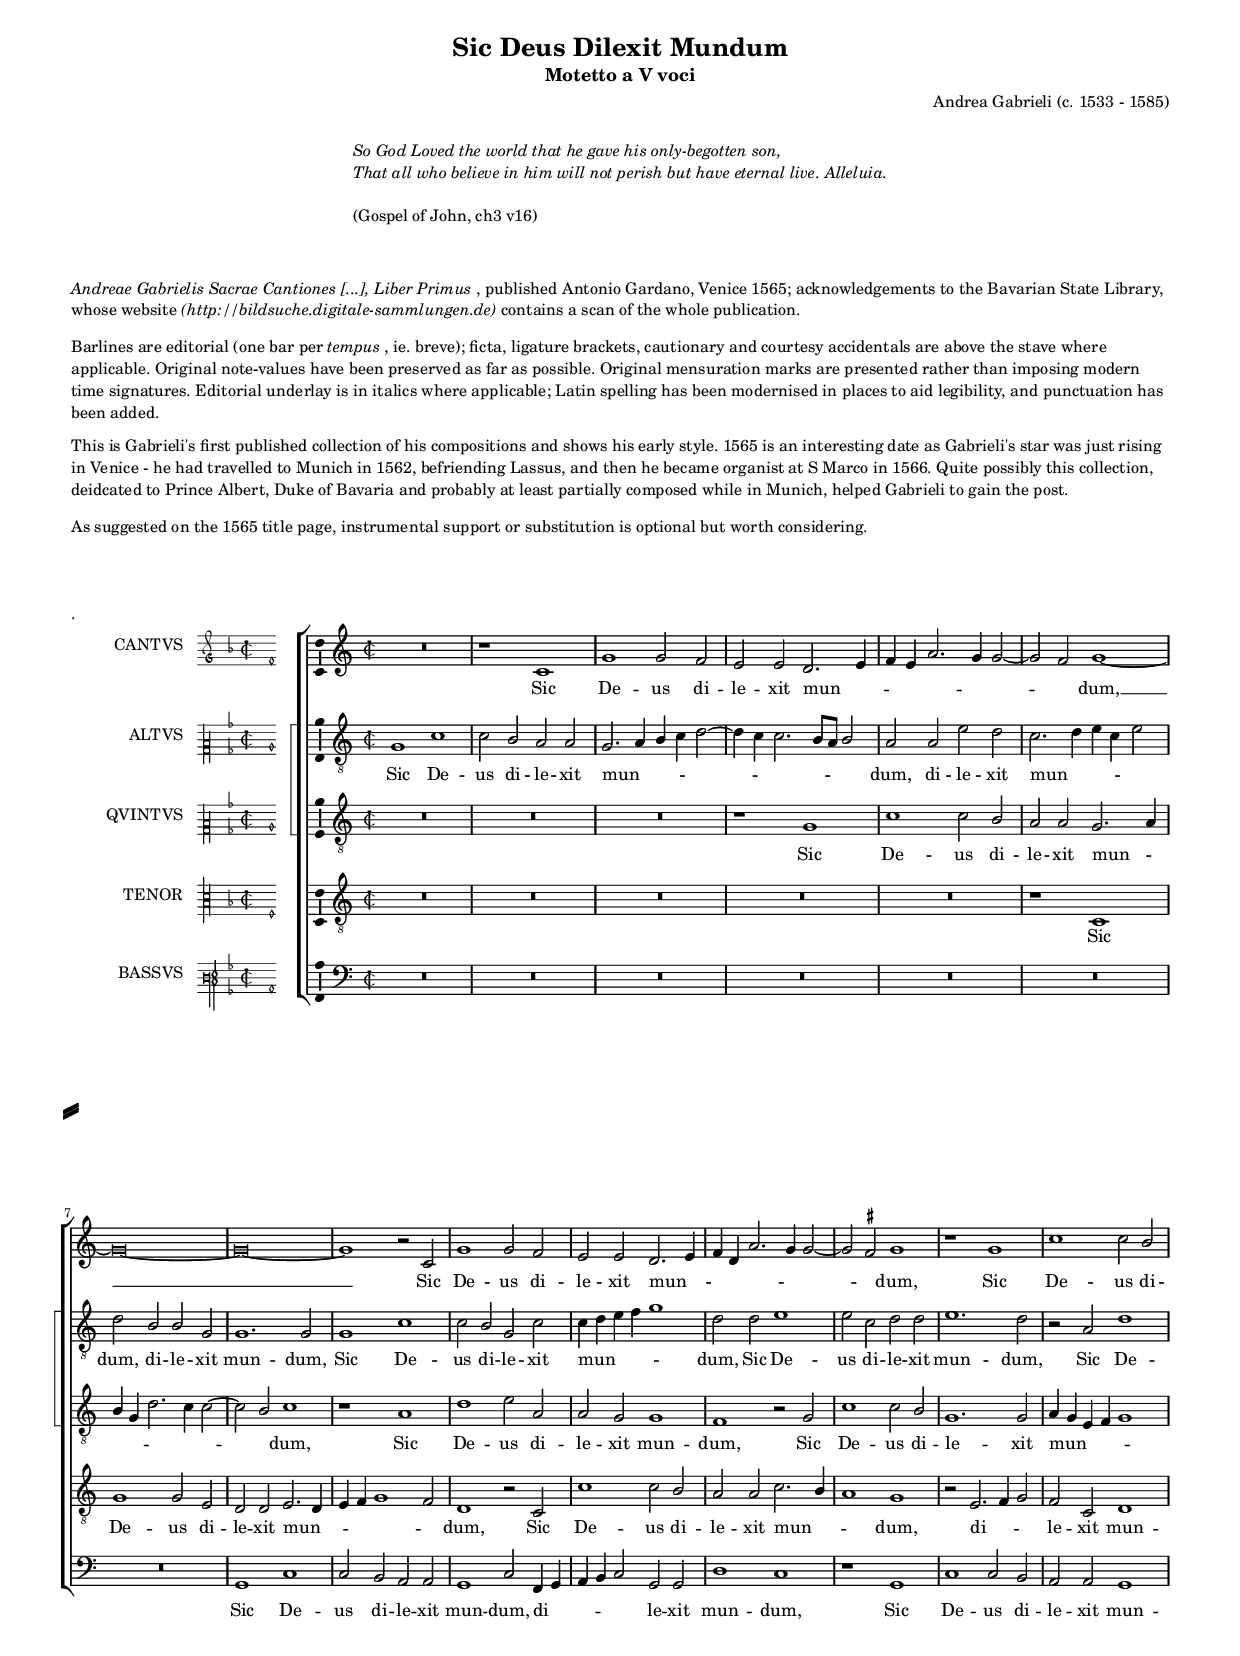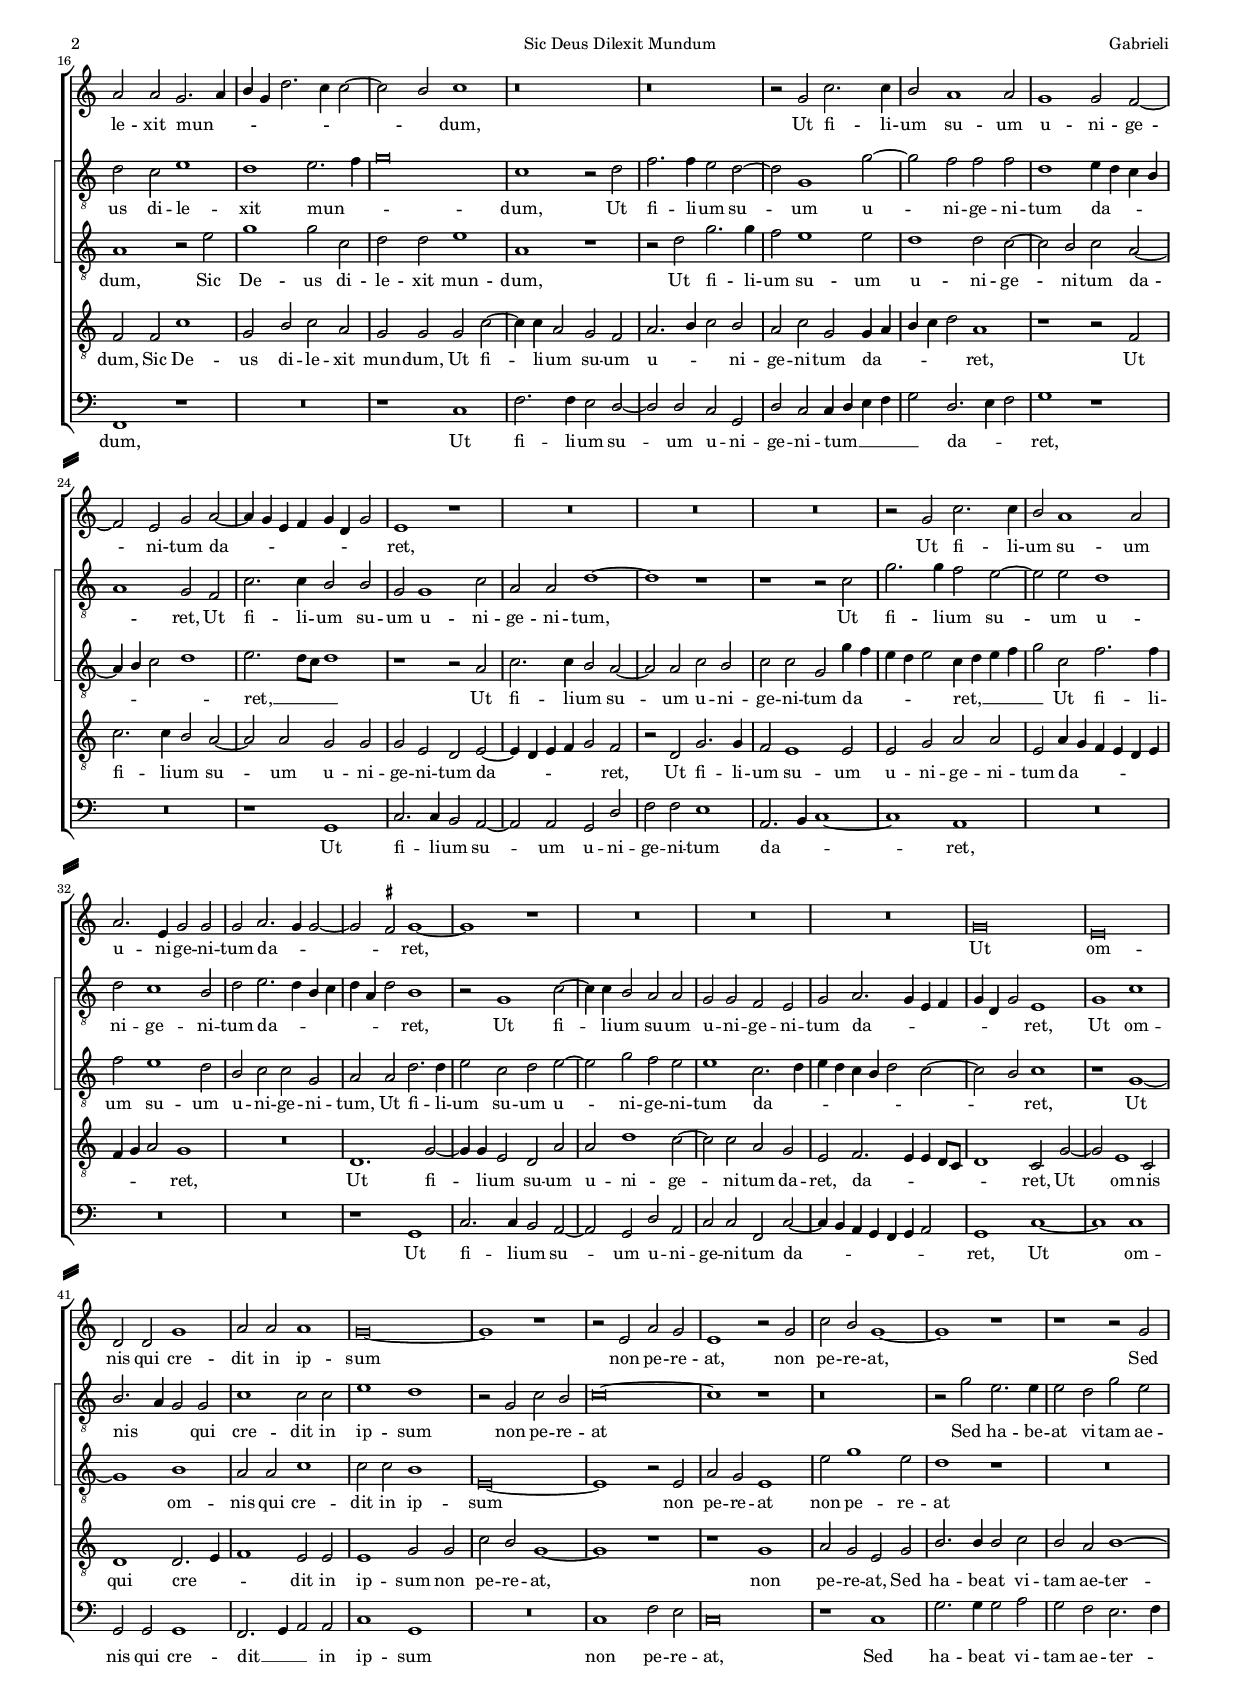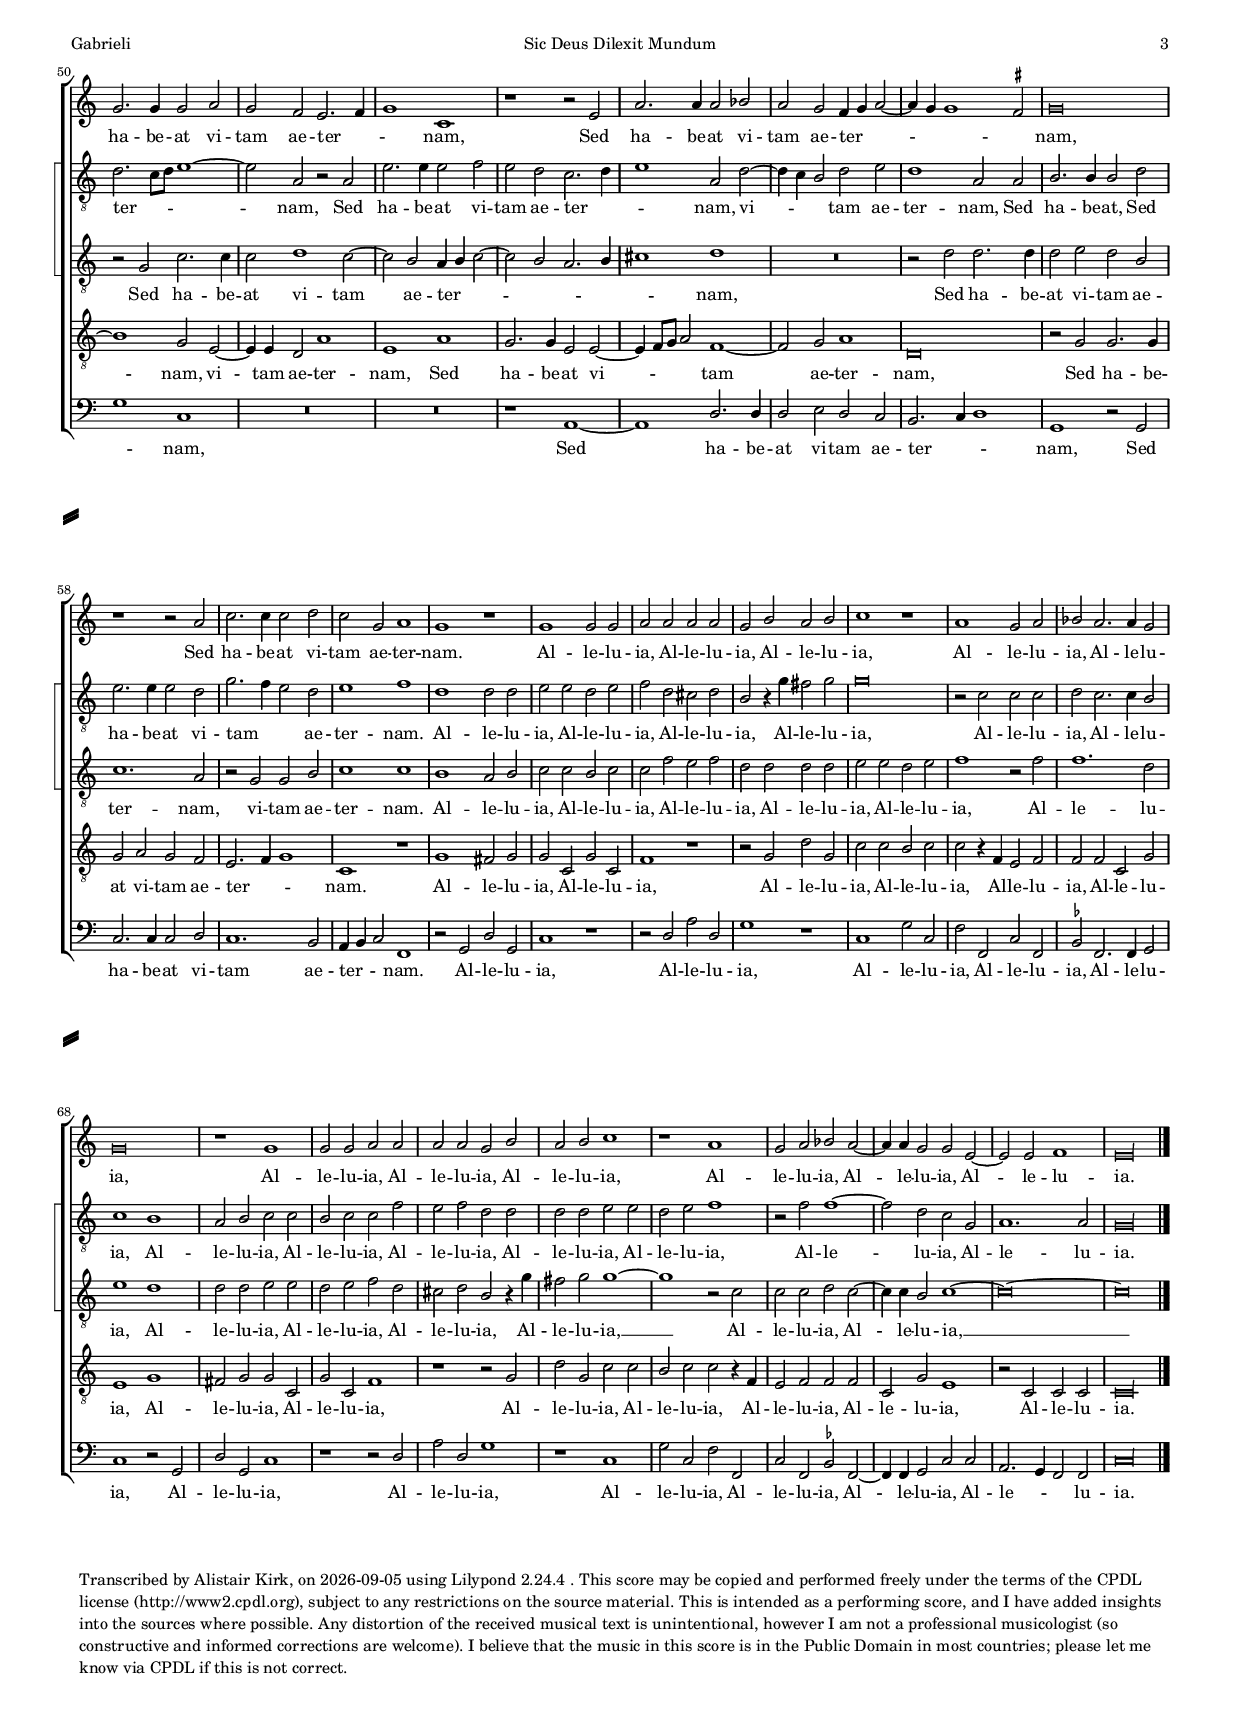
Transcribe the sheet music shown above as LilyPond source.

%
%  Alistair Kirk's Lilypond Template for Polyphonic Music - last revised 2018-09-03.
%
%
%  If you can't be bothered to learn how to use lilypond properly (fair enough) then you can still easily make many
%  commonly-needed changes to this score - including transposition, clefs, music size, titles etc etc - using my
%  easy online guide at https://guidallambert.github.io/MusicEditing/EasyLilypondCustomisation.html
%
%  Best edited using Frescobaldi!  Get it from frescobaldi.org - a highly recommended
%  Lilypond editor.  (I also highly recommend VSCode with its Git integration for version controlling.)
%


%%%%%%%%%%%%%%%%%%
% 1 - Description of this score
%%%%%%%%%%%%%%%%%%

%%% 1A - paper layout
%

#(set-default-paper-size "a4")
#(set-global-staff-size 14)
\paper {
        left-margin   = 12\mm
        right-margin   = 12\mm
        top-margin    = 10\mm
        bottom-margin = 10\mm
}

%%% 1B - titles
%

\header {
	title = "Sic Deus Dilexit Mundum"
	subtitle = "Motetto a V voci"
	% poet = ""
	% subsubtitle = "VIII Vocum"
	% arranger = ""
	composer = "Andrea Gabrieli (c. 1533 - 1585)"
	% opus=""
}

hcomposer = "Gabrieli"
htitle = "Sic Deus Dilexit Mundum"

%%% 1C - Transposition of the whole score.
%
% This works relative to c.
%  Ie. To keep the original pitch leave this as 'c' (without quotes).
% To transpose the whole score up a tone set to 'd'.  For down a tone, set to 'bes,' (note the comma) etc
%  Everything is transposed, including key signatures etc (but prefatory staves are not affected).

TranspositionInterval = g,



%%% 1D - clefs and stave labels
%

StaveAClef =  "treble"
StaveALabel =  "CANTVS"

StaveBClef =  "treble_8"
StaveBLabel =  "ALTVS"

StaveCClef =  "treble_8"
StaveCLabel =  "QVINTVS"

StaveDClef =  "treble_8"
StaveDLabel =  "TENOR"

StaveEClef =   "bass"
StaveELabel =   "BASSVS"

StaveFClef =  "treble_8"
StaveFLabel =   "Altus"

StaveGClef =   "treble_8"
StaveGLabel =   "Tenor"

StaveHClef =   "bass"
StaveHLabel =   "Bassus"

%%% 1E - key and time signature
%

gkeysig = {\key f \major}  %  Nb.  don't need to change this even if transposing - see above
global = {
	\time 2/1  %nb this might be overridden elsewhere (actually thinking of getting rid of it here...
	\gkeysig
        \override Score.MetronomeMark #'transparent = ##t
}

%%%1f  - What sound and tempo to use for the output MIDI file
%

% Tempo:
% Set the first number in the line below to set the playback speed.
% The number controls the length of the semibreve (which is the
% tactus of most 16th century polyphony written in tempus imperfectum)
% Suggest something in the range of 35 (very slow) to 65 (very fast).
% 45 is my default.

midiTactus = #(ly:make-moment 55 1)

% Playback sound:
% I think ocarina sounds a bit like a chamber organ on most General MIDI
% soundbanks, and annoys me the least of all the various terrible options,
% but suit yourself!
% "recorder" may also be useful on your computer??

MidiPlaybackSound = "ocarina"


%%%%%%%%%%%%%%%%%%
% 2 - Generic 'technical' settings (shouldn't usually need to change any of these unless personal preference suggests otherwise)
%%%%%%%%%%%%%%%%%%

\layout {
	\context {
		\Voice
			\remove "Note_heads_engraver"
			\consists "Completion_heads_engraver"
			\override NoteHead #'style = #'baroque

                         % These two go together!
                         \override Slur #'transparent = ##t
                         \override AccidentalSuggestion #'avoid-slur = #'inside  % Doesm't seem to help (in that ficta are shown way outside the stave when theres a slur) but does at least suppress all the error messages in the log file!


			\remove "Rest_engraver"
			\consists "Completion_rest_engraver"
                        \override Stem #'neutral-direction = #up

	}
	\context {
		\Staff
			\consists Ambitus_engraver
                        %% \override Stem #'thickness = #0.9
                        \RemoveEmptyStaves
	}
        \context {
                \StaffGroup
                        \consists "Separating_line_group_engraver"
	}
        \context {
                 \Score
                          \override BarNumber #'padding = #1.5
                          %\override BarNumber #'font-size = #1
                          %\override BarLine #'transparent = ##t	%% Uncomment for Mensurstriche (also change from ChoirStaff to Staffgroup and comment out completion_heads_engraver etc
                          %\override BarLine #'hair-thickness = #0.9   %% Example of how to manipulate barlines
        }
        \context {
                \Lyrics
                       %\override LyricText #'font-size = #1.2
                       %\override LyricText #'whiteout = ##t		% Might help with mensurstriche
                       %\override LyricExtender #'whiteout = ##t	% Might help with mensurstriche
                       %\override LyricHyphen #'whiteout = ##t		% Might help with mensurstriche
	}
}
\paper {
	ragged-last-bottom = ##f
  	ragged-bottom = ##f
	system-separator-markup = \slashSeparator
        evenHeaderMarkup=\markup  \fill-line { \fromproperty #'page:page-number-string \htitle \hcomposer }
	oddHeaderMarkup= \markup  \fill-line { \on-the-fly #not-first-page \hcomposer \on-the-fly #not-first-page \htitle \on-the-fly #not-first-page \fromproperty #'page:page-number-string }
         top-system-spacing #'basic-distance = #7    % Top stave is a bit too close to the page headers.
         % systems-per-page = 3  	% Lilypond rarely needs forcing like this...
         %  system-count = 13   	% ditto
         % page-count = 8    		% ditto
}




%%% The main musical content is in the two linked files below:



%%%%%%%%%%%%%%%%%%
% Some useful definitions for early music
%%%%%%%%%%%%%%%%%%

italicas=\override LyricText #'font-shape = #'italic
rectas=\override LyricText #'font-shape = #'upright
ss=\once \set suggestAccidentals = ##t
ficta = \once \set suggestAccidentals = ##t
date = #(strftime "%Y-%m-%d" (localtime (current-time)))
%m0 = \melismaEnd
%m1 = \melisma

%% Defining graphics for unusual mensural time signatures!
#(
  define ((double-time-signature2 glyph a) grob) (
       grob-interpret-markup grob (
          markup  (
            #:line ( #:musicglyph glyph #:number #:vcenter a )
          )
       )
  )
)
#(
  define ((double-time-signature3 glyph a b) grob) (
       grob-interpret-markup grob (
          markup  (
            #:line ( #:musicglyph glyph #:vcenter #:column (a b) )
          )
       )
  )
)
#(
  define ((custom-time-signature glyph) grob) (
       grob-interpret-markup grob (
          markup  (
            #:line ( #:musicglyph glyph)
          )
       )
  )
)


%%%%%%%%%%%%%%%%%%
% 3 - Score content: notes
%%%%%%%%%%%%%%%%%%

%\language "english"

StaveANotes = {

  % clef c1  % tweak / uncomment for debugging - this should override the clef in the score block

  \override Score.TimeSignature.stencil =
    #(custom-time-signature "timesig.mensural22")
  \time 2/1

  %\mark \markup \italic {"Prima Pars"}

  %\override Score.TimeSignature.stencil =
  %   #(double-time-signature2 "timesig.mensural98" "3")
  % \time 3/2

	R\breve r1
		f'1 c''1 c''2 bes'2 a'2 a'2 g'2.( a'4 bes'4 a'4 d''2. c''4 c''1 bes'2) c''\longa.
	r2	f'2 c''1 c''2 bes'2 a'2 a'2 g'2.( a'4 bes'4 g'4 d''2. c''4 c''1 \ficta b'2) c''1
	r1	c''1 f''1 f''2 e''2 d''2 d''2 c''2.( d''4 e''4 c''4 g''2. f''4 f''1 e''2) f''1
	r\longa r2
		c''2 f''2. f''4 e''2 d''1 d''2 c''1 c''2 bes'1 a'2 c''2 d''2.( c''4 a'4 bes'4 c''4 g'4 c''2) a'1
	r1 R\longa R\breve r2
		c''2 f''2. f''4 e''2 d''1 d''2 d''2. a'4 c''2 c''2 c''2 d''2.( c''4 c''1 \ficta b'2) c''\breve
	r1 R\breve R\longa
		c''\breve a'\breve g'2 g'2 c''1 d''2 d''2 d''1 c''\breve.
	r1 r2	a'2 d''2 c''2 a'1
	r2	c''2 f''2 e''2 c''\breve
	r1 r1 r2
		c''2 c''2. c''4 c''2 d''2 c''2 bes'2 a'2.( bes'4 c''1) f'1
	r1 r2	a'2 d''2. d''4 d''2 ees''2 d''2 c''2 bes'4( c''4 d''2. c''4 c''1 \ficta b'2) c''\breve
	r1 r2	d''2 f''2. f''4 f''2 g''2 f''2 c''2 d''1 c''1
	r1	c''1 c''2 c''2 d''2 d''2 d''2 d''2 c''2 e''2 d''2 e''2 f''1
	r1	d''1 c''2 d''2 ees''2 d''2. d''4 c''2 c''\breve
	r1 	c''1 c''2 c''2 d''2 d''2 d''2 d''2 c''2 e''2 d''2 e''2 f''1
	r1	d''1 c''2 d''2 ees''2 d''2. d''4 c''2 c''2 a'1 a'2 bes'1 a'\maxima*1/4

  % \cadenzaOn

  %  b'\maxima*1/4
    \bar "|."
  %\cadenzaOff


}
StaveBNotes = {

  % clef c3  % tweak / uncomment for debugging - this should override the clef in the score block

    		c'1 f'1 f'2 e'2 d'2 d'2 c'2.( d'4 e'4 f'4 g'2. f'4 f'2.( e'8 d'8 e'2) d'2
		d'2 a'2 g'2 f'2.( g'4 a'4 f'4 a'2) g'2
		e'2 e'2 c'2 c'1. c'2
		c'1 f'1 f'2 e'2 c'2 f'2 f'4( g'4 a'4 bes'4 c''1) g'2
		g'2 a'1 a'2 f'2 g'2 g'2 a'1. g'2
	r2	d'2 g'1 g'2 f'2 a'1 g'1 a'2.( bes'4 c''\breve) f'1
	r2	g'2 bes'2. bes'4 a'2 g'1 c'1 c''1 bes'2 bes'2 bes'2 g'1 a'4( g'4 f'4 e'4 d'1) c'2
		bes2 f'2. f'4 e'2 e'2 c'2 c'1 f'2 d'2 d'2 g'\breve
	r\breve r2
		f'2 c''2. c''4 bes'2 a'1 a'2 g'1 g'2 f'1 e'2 g'2 a'2.( g'4 e'4 f'4 g'4 d'4 g'2) e'1
	r2	c'1 f'2. f'4 e'2 d'2 d'2 c'2 c'2 bes2 a2 c'2 d'2.( c'4 a4 bes4 c'4 g4 c'2) a1
		c'1 f'1 e'2.( d'4 c'2) c'2 f'1 f'2 f'2 a'1 g'1
	r2	c'2 f'2 e'2 f'\breve.
	r1 r\breve r2
		c''2 a'2. a'4 a'2 g'2 c''2 a'2 g'2.( f'8 g'8 a'1.) d'2
	r2	d'2 a'2. a'4 a'2 bes'2 a'2 g'2 f'2.( g'4 a'1) d'2
		g'2.( f'4 e'2) g'2 a'2 g'1 d'2
		d'2 e'2. e'4 e'2
		g'2 a'2. a'4 a'2 g'2 c''2.( bes'4 a'2) g'2 a'1 bes'1
		g'1 g'2 g'2 a'2 a'2 g'2 a'2 bes'2 g'2 fis'2 g'2 e'2
	r4	c''4 b'2 c''2 c''\breve
	r2	f'2 f'2 f'2 g'2 f'2. f'4 e'2 f'1
		e'1 d'2 e'2 f'2 f'2 e'2 f'2 f'2
		bes'2 a'2 bes'2 g'2 g'2 g'2 g'2 a'2
		a'2 g'2 a'2 bes'1
	r2	bes'2 bes'1. g'2 f'2
		c'2 d'1. d'2 c'\maxima*1/4

}
StaveDNotes = {

  % clef c4  % tweak / uncomment for debugging - this should override the clef in the score block
  	R\longa R\longa R\breve r1
		f1 c'1 c'2  a2 g2 g2 a2.( g4 a4 bes4 c'1 bes2) g1
	r2	f2 f'1 f'2 e'2 d'2 d'2 f'2.( e'4 d'1) c'1
	r2	a2.( bes4 c'2) bes2 f2 g1 bes2
		bes2 f'1 c'2 e'2 f'2 d'2 c'2 c'2
		c'2 f'2. f'4 d'2 c'2 bes2 d'2.( e'4 f'2) e'2 d'2 f'2 c'2 c'4( d'4 e'4 f'4 g'2) d'1
	r1 r2	bes2 f'2. f'4 e'2 d'1 d'2 c'2 c'2 c'2 a2 g2 a2.( g4 a4 bes4 c'2) bes2
	r2	g2 c'2. c'4 bes2 a1 a2 a2 c'2 d'2 d'2 a2 d'4( c'4 bes4 a4 g4 a4 bes4 c'4 d'2) c'1
	R\breve
		g1. c'2. c'4 a2 g2 d'2 d'2 g'1 f'1 f'2 d'2 c'2 a2
		bes2.( a4 a4 g8 f8 g1) f2
		c'1 a1 f2 g1 g2.( a4 bes1) a2 a2 a1 c'2 c'2 f'2 e'2 c'\breve
	r\breve
		c'1 d'2 c'2 a2
		c'2 e'2. e'4 e'2 f'2 e'2 d'2 e'\breve c'2
		a2. a4 g2 d'1 a1
		d'1 c'2. c'4 a2 a2.( bes8 c'8 d'2) bes1. c'2 d'1 g\breve
	r2	c'2 c'2. c'4 c'2 d'2 c'2 bes2 a2.( bes4 c'1) f1
	r1	c'1 b2 c'2 c'2 f2 c'2 f2 bes1
	r1 r2	c'2 g'2 c'2 f'2 f'2 e'2 f'2 f'2
	r4	bes4 a2 bes2 bes2 bes2 f2 c'2 a1
		c'1 b2 c'2 c'2 f2 c'2 f2 bes1
	r1 r2	c'2 g'2 c'2 f'2 f'2 e'2 f'2 f'2
        r4	bes4 a2 bes2 bes2 bes2 f2 c'2 a1
	r2	f2 f2 f2 f\maxima*1/4

}
StaveCNotes = {

  % clef c4  % tweak / uncomment for debugging - this should override the clef in the score block

  	R\longa R\breve r1
		c'1 f'1 f'2 e'2 d'2 d'2 c'2.( d'4 e'4 c'4 g'2. f'4 f'1 e'2) f'1
	r1	d'1 g'1 a'2 d'2 d'2 c'2 c'1 bes1
	r2	c'2 f'1 f'2 e'2 c'1. c'2 d'4( c'4 a4 bes4 c'1) d'1
	r2	a'2 c''1 c''2 f'2 g'2 g'2 a'1 d'1
	r1 r2	g'2 c''2. c''4 bes'2 a'1 a'2 g'1 g'2 f'1 e'2 f'2 d'2.( e'4 f'2 g'1) a'2.( g'8 f'8 g'1)
	r1 r2	d'2 f'2. f'4 e'2 d'1 d'2 f'2 e'2 f'2 f'2 c'2 c''4( bes'4 a'4 g'4 a'2) f'4( g'4 a'4 bes'4 c''2)
		f'2 bes'2. bes'4 bes'2 a'1 g'2 e'2 f'2 f'2 c'2 d'2
		d'2 g'2. g'4 a'2 f'2 g'2 a'1 c''2 bes'2 a'2 a'1 f'2.( g'4 a'4 g'4 f'4 e'4 g'2 f'1 e'2) f'1
	r1	c'\breve e'1 d'2 d'2 f'1 f'2 f'2 e'1 a\breve.
	r2	a2 d'2 c'2 a1 a'2 c''1 a'2 g'1
	r1 R\breve r2
		c'2   f'2. f'4 f'2 g'1 f'1 e'2 d'4( e'4 f'1 e'2 d'2. e'4 fis'1) g'1
	R\breve r2
		g'2 g'2. g'4 g'2 a'2 g'2 e'2 f'1. d'2
	r2	c'2 c'2 e'2 f'1 f'1
		e'1 d'2 e'2 f'2 f'2 e'2 f'2 f'2 bes'2 a'2 bes'2 g'2
		g'2 g'2 g'2 a'2 a'2 g'2 a'2 bes'1
	r2	bes'2 bes'1. g'2 a'1 g'1 g'2 g'2 a'2
		a'2 g'2 a'2 bes'2 g'2 fis'2 g'2 e'2
	r4	c''4 b'2 c''2 c''\breve
	r2	f'2 f'2 f'2 g'2 f'2. f'4 e'2 f'1~ f'\maxima*1/2
}
StaveENotes = {
	R\longa R\longa R\longa R\breve
		c1 f1 f2 e2 d2 d2 c1 f2 bes,4( c4 d4 e4 f2) c2 c2 g1 f1
	r1	c1 f1 f2 e2 d2 d2 c1 bes,1
	r1 R\breve r1
		f1 bes2. bes4 a2 g1 g2 f2 c2 g2 f2 f4( g4 a4 bes4 c'2) g2.( a4 bes2) c'1
	r1 R\breve r1
		c1 f2. f4 e2 d1 d2 c2 g2 bes2 bes2 a1 d2.( e4 f\breve)d1
	R\longa R\breve r1
		c1 f2. f4 e2 d1 c2 g2 d2 f2 f2 bes,2 f2.( e4 d4 c4 bes,4 c4 d2) c1
		f\breve f1 c2 c2 c1 bes,2.( c4 d2) d2 f1 c1
	R\breve
		f1 bes2 a2 f\breve
	r1	f1 c'2. c'4 c'2 d'2 c'2 bes2 a2.( bes4 c'1) f1
	R\longa r1
		d\breve	g2. g4 g2 a2 g2 f2 e2.( f4 g1) c1
	r2	c2 f2. f4 f2 g2 f1. e2 d4( e4 f2) bes,1
	% Alleluia
	r2	c2 g2 c2 f1
	r1 r2	g2 d'2 g2 c'1
	r1	f1 c'2 f2 bes2 bes,2 f2 bes,2 \ficta ees2 bes,2. bes,4 c2 f1
	r2	c2 g2 c2 f1
	r1 r2	g2 d'2 g2 c'1
	r1	f1 c'2 f2 bes2 bes,2 f2 bes,2 \ficta ees2 bes,2. bes,4 c2 f2
		f2 d2.( c4 bes,2) bes,2 f\maxima*1/4


}
StaveFNotes = { bes }
StaveGNotes = { bes }
StaveHNotes = { bes }

% Convenient overrides - comment and uncomment to add and remove staves for quick debugging / rendering purposes:
% StaveANotes = {  }
% StaveBNotes = {  }
% StaveCNotes = {  }
% StaveDNotes = {  }
% StaveENotes = {  }
% StaveFNotes = {  }
% StaveGNotes = {  }
% StaveHNotes = {  }

%%%%%%%%%%%%%%%%%%
% 4 - Score content: text / lyrics
%%%%%%%%%%%%%%%%%%

StaveALyrics = \lyricmode {
	Sic De -- us di -- le -- xit mun -- dum, __
	Sic De -- us di -- le -- xit mun -- dum,
	Sic De -- us di -- le -- xit mun -- dum,
	Ut fi -- li -- um su -- um u -- ni -- ge -- ni -- tum da -- ret,
	Ut fi -- li -- um su -- um u -- ni -- ge -- ni -- tum da -- ret,
	Ut om -- nis qui cre -- dit in ip -- sum non pe -- re -- at,
		non pe -- re -- at,
	Sed ha -- be -- at vi -- tam ae -- ter -- nam,
	Sed ha -- be -- at vi -- tam ae -- ter -- nam,
	Sed ha -- be -- at vi -- tam ae -- ter -- nam.
	Al -- le -- lu -- ia, Al -- le -- lu -- ia,
	Al -- le -- lu -- ia, Al -- le -- lu -- ia,
	Al -- le -- lu -- ia, Al -- le -- lu -- ia,
	Al -- le -- lu -- ia, Al -- le -- lu -- ia,
	Al -- le -- lu -- ia, Al -- le -- lu -- ia,
	Al -- le -- lu -- ia.
}
StaveBLyrics = \lyricmode {
	Sic De -- us di -- le -- xit mun -- dum,
		di -- le -- xit mun -- dum,
		di -- le -- xit mun -- dum,
		Sic De -- us di -- le -- xit mun -- dum,
		Sic De -- us di -- le -- xit mun -- dum,
		Sic De -- us di -- le -- xit mun -- dum,
	Ut fi -- li -- um su -- um u -- ni -- ge -- ni -- tum da -- ret,
		Ut fi -- li -- um su -- um u -- ni -- ge -- ni -- tum,
		Ut fi -- li -- um su -- um u -- ni -- ge -- ni -- tum da -- ret,
		Ut fi -- li -- um su -- um u -- ni -- ge -- ni -- tum da -- ret,
	Ut om -- nis qui cre -- dit in ip -- sum non pe -- re -- at
	Sed ha -- be -- at vi -- tam ae -- ter -- nam,
		Sed ha -- be -- at vi -- tam ae -- ter -- nam,
		vi -- tam ae -- ter -- nam,
		Sed ha -- be -- at,
		Sed ha -- be -- at vi -- tam ae -- ter -- nam.
	Al -- le -- lu -- ia, 	Al -- le -- lu -- ia,
	        Al -- le -- lu -- ia, 	Al -- le -- lu -- ia,
	        Al -- le -- lu -- ia, 	Al -- le -- lu -- ia,
	        Al -- le -- lu -- ia, 	Al -- le -- lu -- ia,
	        Al -- le -- lu -- ia, 	Al -- le -- lu -- ia,
	        Al -- le -- lu -- ia, 	Al -- le -- lu -- ia,
	        Al -- le -- lu -- ia.
}
StaveDLyrics = \lyricmode {
  	Sic De -- us di -- le -- xit mun -- dum,
		Sic De -- us di -- le -- xit mun -- dum,
		di -- le -- xit mun -- dum,
		Sic De -- us di -- le -- xit mun -- dum,
	Ut fi -- li -- um su -- um u -- ni -- ge -- ni -- tum da -- ret,
		Ut fi -- li -- um su -- um u -- ni -- ge -- ni -- tum da -- ret,
		Ut fi -- li -- um su -- um u -- ni -- ge -- ni -- tum da -- ret,
		Ut fi -- li -- um su -- um u -- ni -- ge -- ni -- tum da -- ret,
                da -- ret,
	Ut om -- nis qui cre -- dit in ip -- sum non pe -- re -- at,
		non pe -- re -- at,
	Sed ha -- be -- at vi -- tam ae -- ter -- nam,
		vi -- tam ae -- ter -- nam,
		Sed ha -- be -- at vi -- tam ae -- ter -- nam,
		Sed ha -- be -- at vi -- tam ae -- ter -- nam.
	Al -- le -- lu -- ia, 	Al -- le -- lu -- ia,
	Al -- le -- lu -- ia, 	Al -- le -- lu -- ia,
	Al -- le -- lu -- ia, 	Al -- le -- lu -- ia,
	Al -- le -- lu -- ia, 	Al -- le -- lu -- ia,
	Al -- le -- lu -- ia, 	Al -- le -- lu -- ia,
	Al -- le -- lu -- ia, 	Al -- le -- lu -- ia,
	Al -- le -- lu -- ia.

}
StaveCLyrics = \lyricmode {
  	Sic De -- us di -- le -- xit mun -- dum,
		Sic De -- us di -- le -- xit mun -- dum,
		Sic De -- us di -- le -- xit mun -- dum,
		Sic De -- us di -- le -- xit mun -- dum,
	Ut fi -- li -- um su -- um u -- ni -- ge -- ni -- tum da -- ret, __
	        Ut fi -- li -- um su -- um u -- ni -- ge -- ni -- tum da -- ret, __
		Ut fi -- li -- um su -- um u -- ni -- ge -- ni -- tum,
		Ut fi -- li -- um su -- um u -- ni -- ge -- ni -- tum da -- ret,
	Ut om -- nis qui cre -- dit in ip -- sum non pe -- re -- at
		non pe -- re -- at
	Sed ha -- be -- at vi -- tam ae -- ter -- nam,
		Sed ha -- be -- at vi -- tam ae -- ter -- nam,
		vi -- tam ae -- ter -- nam.
	Al -- le -- lu -- ia, 	Al -- le -- lu -- ia,
	        Al -- le -- lu -- ia, 	Al -- le -- lu -- ia,
	        Al -- le -- lu -- ia, 	Al -- le -- lu -- ia,
	        Al -- le -- lu -- ia, 	Al -- le -- lu -- ia,
	        Al -- le -- lu -- ia, 	Al -- le -- lu -- ia, __
	        Al -- le -- lu -- ia, 	Al -- le -- lu -- ia, __
	        Al -- le -- lu -- ia, 	Al -- le -- lu -- ia.

}
StaveELyrics = \lyricmode {
  	Sic De -- us di -- le -- xit mun -- dum,
		di -- le -- xit mun -- dum,
		Sic De -- us di -- le -- xit mun -- dum,
	Ut fi -- li -- um su -- um u -- ni -- ge -- ni -- tum __ da -- ret,
		Ut fi -- li -- um su -- um u -- ni -- ge -- ni -- tum da -- ret,
		Ut fi -- li -- um su -- um u -- ni -- ge -- ni -- tum da -- ret,
	Ut om -- nis qui cre -- dit __ in ip -- sum non pe -- re -- at,
	Sed ha -- be -- at vi -- tam ae -- ter -- nam,
		Sed ha -- be -- at vi -- tam ae -- ter -- nam,
		Sed ha -- be -- at vi -- tam ae -- ter -- nam.
	Al -- le -- lu -- ia, 	Al -- le -- lu -- ia,
	Al -- le -- lu -- ia, 	Al -- le -- lu -- ia,
	Al -- le -- lu -- ia, 	Al -- le -- lu -- ia,
	Al -- le -- lu -- ia, 	Al -- le -- lu -- ia,
	Al -- le -- lu -- ia, 	Al -- le -- lu -- ia,
	Al -- le -- lu -- ia.

}
StaveFLyrics = \lyricmode { A }
StaveGLyrics = \lyricmode { A }

 % Tanslation and attribution of text
 \markup {
        \vspace #1
	\fill-line {
		\column {
      \vspace #1
			\line { \italic { So God Loved the world that he gave his only-begotten son, } }
			\line { \italic { That all who  believe in him will not perish but have eternal live.  Alleluia. } }

			\vspace #1
			\line { (Gospel of John, ch3 v16) }


		}
	}
}


%%%%%%%%%%%%%%%%%%
% 5 - Editorial content, including prefatory stave / incipit settings and notes
%%%%%%%%%%%%%%%%%%

 %  Should very rarely need to be touched once a given piece has been typeset

% 5a Editorial method and comments
\markup {
    \vspace #3
    \column {
          %\wordwrap  { \italic { Music source and editorial comments go here.} }

          \wordwrap  {
              \italic {Andreae Gabrielis Sacrae Cantiones [...], Liber Primus}
              , published Antonio Gardano, Venice 1565;
              acknowledgements to the Bavarian State Library,
              whose website \italic{(http://bildsuche.digitale-sammlungen.de)} contains a scan of the whole publication.
          }
          \vspace #1
          \wordwrap  {
              Barlines are editorial (one bar per \italic {tempus}, ie. breve);
              ficta, ligature brackets, cautionary and courtesy accidentals are above the stave where applicable.
              Original note-values have been preserved as far as possible.
              Original mensuration marks are presented rather than imposing modern time signatures.
              Editorial underlay is in italics where applicable;
              Latin spelling has been modernised in places to aid legibility, and punctuation has been
              added.
          }
          \vspace #1
          \wordwrap {
              This is Gabrieli's first published collection of his compositions
              and shows his early style.  1565 is an interesting date as Gabrieli's
              star was just rising in Venice - he had travelled to Munich in 1562,
              befriending Lassus, and then he became organist at S Marco in 1566.
              Quite possibly this collection,  deidcated to Prince Albert, Duke of Bavaria
              and probably at least partially composed while in Munich,
              helped Gabrieli to gain the post.
          }
          \vspace #1
          \wordwrap {
              As suggested on the 1565 title page, instrumental support or substitution
              is optional but worth considering.
	  }
	  \vspace #3
	  .
    }
}

%% 5b - Plainsong incipit - obviously, comment out as required.
%\score   {
%    \transpose c \TranspositionInterval <<
%          \new Staff \with { \remove "Time_signature_engraver" \remove "Ambitus_engraver" } {
%                \set Staff.instrumentName = "Intonation"
%                \clef "treble_8"  \global  \cadenzaOn              <<  {
%                          \override Voice.Slur #'tran%sparent = ##f
%                          f4 s8 f4 s8 f4( g4) s8 g4.
%                      }\addlyrics {  In -- ci -- pit here. }
%               >>
%          }
%     >>
%    \layout {\context { \Voice \remove "Stem_engraver" } }
%}


% 5c - Prefatory staves
\layout {   % Need to modify a couple of settings in the main score layout as well
             indent=4\cm
              \context { \Staff
                         \override InstrumentName #'padding = 2
                         \override InstrumentName #'self-alignment-X = #RIGHT
              }
}
PrefatorySettings = {
  		%\override NoteHead   #'style = #'neomensural      % ie. can set to either Mensural or Neomensural
		%\override Rest #'style = #'neomensural
		%\override Staff.TimeSignature #'style = #'neomensural
                \override Flag #'style = #'mensural
                \autoBeamOff
                 \override Staff.InstrumentName #'Y-extent = #'(-4 . 4)
                 \override Staff.InstrumentName #'self-alignment-X = #RIGHT
                \override Staff.InstrumentName #'padding = 2
                % Uncomment these if you want eg. double b flat in key sig using c2 or f3 clef etc
                % May also have to tweak the numbers (4 vs 5 etc)
                \override Staff.KeySignature.flat-positions = #'((-4 . 4))
                \override Staff.KeySignature.sharp-positions = #'((-4 . 4))
                \cadenzaOn
                \key f \major
		            \time 2/2
                \huge
}
PrefatoryLayout = \layout {   % Set the layout inside the incipit
		\context {\Voice
			\remove Ligature_bracket_engraver
			\consists Mensural_ligature_engraver

		}
                \context { \Staff \remove Ambitus_engraver}
		line-width=5
                indent =  0
                ragged-right = ##f
		ragged-last = ##f
                system-count = #1
}
PrefStaveA = \markup {
	\score {
                \new MensuralVoice {
                    \set Staff.instrumentName=\StaveALabel
                    \PrefatorySettings
                    \clef "petrucci-g2"
                    f'1
                     \bar"" \skip1
		}  \layout {\PrefatoryLayout}
	}
}
PrefStaveB = \markup {
	\score {
                \new MensuralVoice {
                    \set Staff.instrumentName=\StaveBLabel
                    \PrefatorySettings
                    \clef "petrucci-c2"
                    c'1
                     \bar"" \skip1
		}  \layout {\PrefatoryLayout}
	}
}
PrefStaveC = \markup {
	\score {
                \new MensuralVoice {
                    \set Staff.instrumentName=\StaveCLabel
                    \PrefatorySettings
                    \clef "petrucci-c2"
                    c'1
                     \bar"" \skip1
		}  \layout {\PrefatoryLayout}
	}
}
PrefStaveD = \markup {
	\score {
                \new MensuralVoice {
                    \set Staff.instrumentName=\StaveDLabel
                    \PrefatorySettings
                    \clef "petrucci-c3"
                    f1
                     \bar"" \skip1
		}  \layout {\PrefatoryLayout}
	}
}
PrefStaveE = \markup {
	\score {
          \new MensuralVoice {
                    \set Staff.instrumentName=\StaveELabel
                    \PrefatorySettings
                    \clef "petrucci-f3"
                    c1
                     \bar"" \skip1
		}  \layout {\PrefatoryLayout}
	}
}
PrefStaveF = \markup {
	\score {
                \new MensuralVoice {
                    \set Staff.instrumentName=\StaveFLabel
                    \PrefatorySettings
                    \clef "petrucci-f4"
                    g2
                     \bar"" \skip1
		}  \layout {\PrefatoryLayout}
	}
}
PrefStaveG = \markup {
	\score {
                \new MensuralVoice {
                    \set Staff.instrumentName=\StaveGLabel
                    \PrefatorySettings
                    \clef "petrucci-f4"
                    g2
                     \bar"" \skip1
		}  \layout {\PrefatoryLayout}
	}
}
PrefStaveH = \markup {
	\score {
                \new MensuralVoice {
                    \set Staff.instrumentName=\StaveHLabel
                    \PrefatorySettings
                    \clef "petrucci-f4"
                    f2
                     \bar"" \skip1
		}  \layout {\PrefatoryLayout}
	}
}





\version "2.18"





\header {
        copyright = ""
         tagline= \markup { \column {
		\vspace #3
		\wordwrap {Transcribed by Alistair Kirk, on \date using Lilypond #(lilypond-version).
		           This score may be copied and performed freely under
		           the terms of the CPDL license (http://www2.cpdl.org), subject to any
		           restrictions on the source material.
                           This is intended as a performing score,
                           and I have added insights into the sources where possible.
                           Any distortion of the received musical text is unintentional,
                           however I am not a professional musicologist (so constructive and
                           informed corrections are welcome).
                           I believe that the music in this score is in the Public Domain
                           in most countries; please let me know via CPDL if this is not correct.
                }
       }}
}




%%%%%%%%%%%%%%%%%%
% 6 - Staff definitions
%%%%%%%%%%%%%%%%%%

% Should very rarely need to be touched once a given piece has been typeset
%
% Nb. this is the really main structure of the .ly file;
% it needs to go at the end because it references variables
% containing the notes and lyrics etc, which need to have
% been defined before the parser reads this section
%
% When making a new edition, just comment out the staves you don't need.

\score {
	\transpose c \TranspositionInterval <<
		\new ChoirStaff = "MainChoirStaff" <<	 	% choir staff = group of staves formatted for a choir

                  \set ChoirStaff.systemStartDelimiterHierarchy = #'(SystemStartBracket  a (SystemStartSquare b c) d e )  % Uncomment and twiddle to create square brackets for gouping staves etc
			\set ChoirStaff.midiInstrument = \MidiPlaybackSound  %  "recorder" and "tuba" may also  be useful?
                        %\set ChoirStaff.midiMaximumVolume = 127  % Need to find a good value for this.

                        \new Staff = "StaveA" { <<
                              \new Voice = "StaveAVoice"  {
                                    \set Staff.instrumentName =\PrefStaveA
                                    %\set Staff.shortInstrumentName =
                                    %\StaveALabel[1]
                                    \set Staff.midiPanPosition = #-0.8
                                    \clef \StaveAClef
                                    \global		% inherit key and time sig etc from the score
                                    \StaveANotes		% actual notes are in a variable as defined above
                                    %\bar "|." 		% nb. final barline only necessary in one voice
                              }
                        >> }
			\new Lyrics = "StaveA_Lyrics" \lyricsto StaveAVoice { \StaveALyrics }

                        \new Staff = "StaveB" { <<
                              \new Voice = "StaveBVoice"  {
                                    \set Staff.instrumentName =\PrefStaveB
                                    \set Staff.midiPanPosition = #0.8
                                    \clef \StaveBClef
                                    \global		% inherit key and time sig etc from the score
                                    \StaveBNotes		% actual notes are in a variable as defined above
                              }
                        >> }
			\new Lyrics = "StaveB_Lyrics" \lyricsto StaveBVoice { \StaveBLyrics }

                         \new Staff = "StaveC" { <<
                              \new Voice = "StaveCVoice"  {
                                    \set Staff.instrumentName =\PrefStaveC
                                    \set Staff.midiPanPosition = #-0.4
                                    \clef \StaveCClef
                                    \global		% inherit key and time sig etc from the score
                                    \StaveCNotes		% actual notes are in a variable as defined above
                              }
                        >> }
			\new Lyrics = "StaveC_Lyrics" \lyricsto StaveCVoice { \StaveCLyrics }

                        \new Staff = "StaveD" { <<
                              \new Voice = "StaveDVoice"  {
                                    \set Staff.instrumentName =\PrefStaveD
                                    \set Staff.midiPanPosition = #0.4
                                    \clef \StaveDClef
                                    \global		% inherit key and time sig etc from the score
                                    \StaveDNotes		% actual notes are in a variable as defined above
                              }
                        >> }
			\new Lyrics = "StaveD_Lyrics" \lyricsto StaveDVoice { \StaveDLyrics }

                        \new Staff = "StaveE" { <<
                             \new Voice = "StaveEVoice"  {
                                    \set Staff.instrumentName =\PrefStaveE
                                    \set Staff.midiPanPosition = #0.4
                                    \clef \StaveEClef
                                   \global		% inherit key and time sig etc from the score
                                    \StaveENotes		% actual notes are in a variable as defined above
                              }
                        >> }
			\new Lyrics = "StaveE_Lyrics" \lyricsto StaveEVoice { \StaveELyrics }

                        %\new Staff = "StaveF" { <<
                        %      \new Voice = "StaveFVoice"  {
                        %            \set Staff.instrumentName =\PrefStaveF
                        %	     \set Staff.midiPanPosition = #0.4
                        %            \clef \StaveFClef
                        %            \global		% inherit key and time sig etc from the score
                        %            \StaveFNotes		% actual notes are in a variable as defined above
                        %      }
                        %>> }
			%\new Lyrics = "StaveF_Lyrics" \lyricsto StaveFVoice { \StaveFLyrics }

                        % \new Staff = "StaveG" { <<
                        %      \new Voice = "StaveGVoice"  {
                        %            \set Staff.instrumentName =\PrefStaveG
                        %	     \set Staff.midiPanPosition = #0.4
                        %            \clef \StaveGClef
                        %            \global		% inherit key and time sig etc from the score
                        %            \StaveGNotes		% actual notes are in a variable as defined above
                        %      }
                        %>> }
			%\new Lyrics = "StaveG_Lyrics" \lyricsto StaveGVoice { \StaveGLyrics }

                        %\new Staff = "StaveH" { <<
                        %      \new Voice = "StaveHVoice"  {
                        %            \set Staff.instrumentName =\PrefStaveH
                        %	     \set Staff.midiPanPosition = #0.4
                        %            \clef \StaveHClef
                        %            \global		% inherit key and time sig etc from the score
                        %            \StaveHNotes		% actual notes are in a variable as defined above
                        %      }
                        %>> }
			%\new Lyrics = "StaveH_Lyrics" \lyricsto StaveHVoice { \StaveHLyrics }
                >>
	>>
	\layout {}
	\midi {
		\context { \Score
			tempoWholesPerMinute = \midiTactus
                }
	}
}
\version "2.18"



\version "2.18"